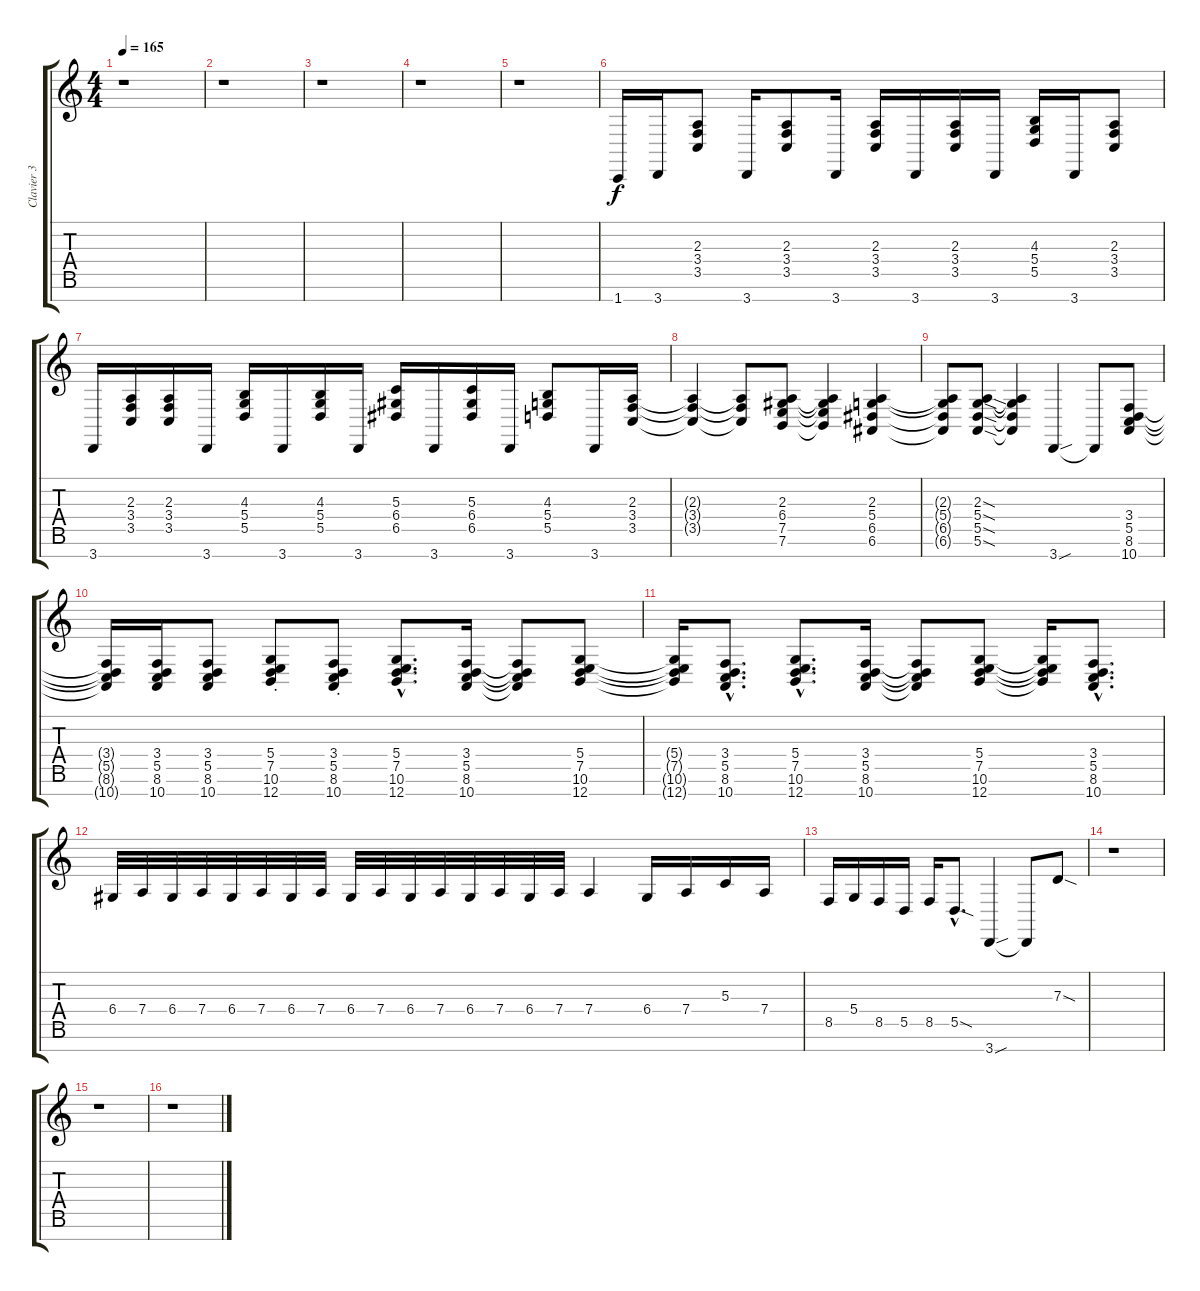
\track ("Clavier 3" "Clavier 3") {instrument percussiveorgan}
\staff {score tabs}
\tuning (E4 B3 G3 D3 A2 E2 B1) {hide}
\ts (4 4)
\tempo 165
\clef g2
\ks c
r.1{dy f} |
r.1 |
r.1 |
r.1 |
r.1 |
1.7.16 3.7.16 (2.3 3.4 3.5).8 3.7.16 (2.3 3.4 3.5).8 3.7.16 (2.3 3.4 3.5).16 3.7.16 (2.3 3.4 3.5).16 3.7.16 (4.3 5.4 5.5).16 3.7.16 (2.3 3.4 3.5).8 |
3.7.16 (2.3 3.4 3.5).16 (2.3 3.4 3.5).16 3.7.16 (4.3 5.4 5.5).16 3.7.16 (4.3 5.4 5.5).16 3.7.16 (5.3 6.4 6.5).16 3.7.16 (5.3 6.4 6.5).16 3.7.16 (4.3 5.4 5.5).8 3.7.16 (2.3 3.4 3.5).16 |
(2.3{t} 3.4{t} 3.5{t}).4 (2.3{t} 3.4{t} 3.5{t}).8 (2.3 6.4 7.5 7.6).8 (2.3{t} 6.4{t} 7.5{t} 7.6{t}).4 (2.3 5.4 6.5 6.6).4 |
(2.3{t} 5.4{t} 6.5{t} 6.6{t}).8 (2.3{sod} 5.4{sod} 5.5{sod} 5.6{sod}).8 (2.3{t} 5.4{t} 5.5{t} 5.6{t}).4 3.7{sou}.4 3.7{t}.8 (3.4 5.5 8.6 10.7).8 |
(3.4{t} 5.5{t} 8.6{t} 10.7{t}).16 (3.4 5.5 8.6 10.7).16 (3.4 5.5 8.6 10.7).8 (5.4{st} 7.5{st} 10.6{st} 12.7{st}).8 (3.4{st} 5.5{st} 8.6{st} 10.7{st}).8 (5.4{hac} 7.5{hac} 10.6{hac} 12.7{hac}).8{d} (3.4 5.5 8.6 10.7).16 (3.4{t} 5.5{t} 8.6{t} 10.7{t}).8 (5.4 7.5 10.6 12.7).8 |
(5.4{t} 7.5{t} 10.6{t} 12.7{t}).16 (3.4{hac} 5.5{hac} 8.6{hac} 10.7{hac}).8{d} (5.4{hac} 7.5{hac} 10.6{hac} 12.7{hac}).8{d} (3.4 5.5 8.6 10.7).16 (3.4{t} 5.5{t} 8.6{t} 10.7{t}).8 (5.4 7.5 10.6 12.7).8 (5.4{t} 7.5{t} 10.6{t} 12.7{t}).16 (3.4{hac} 5.5{hac} 8.6{hac} 10.7{hac}).8{d} |
6.4.32 7.4.32 6.4.32 7.4.32 6.4.32 7.4.32 6.4.32 7.4.32 6.4.32 7.4.32 6.4.32 7.4.32 6.4.32 7.4.32 6.4.32 7.4.32 7.4.4 6.4.16 7.4.16 5.3.16 7.4.16 |
8.5.16 5.4.16 8.5.16 5.5.16 8.5.16 5.5{sod hac}.8{d} 3.7{sou}.4 3.7{t}.8 7.3{sod}.8 |
r.1 |
r.1 |
r.1
